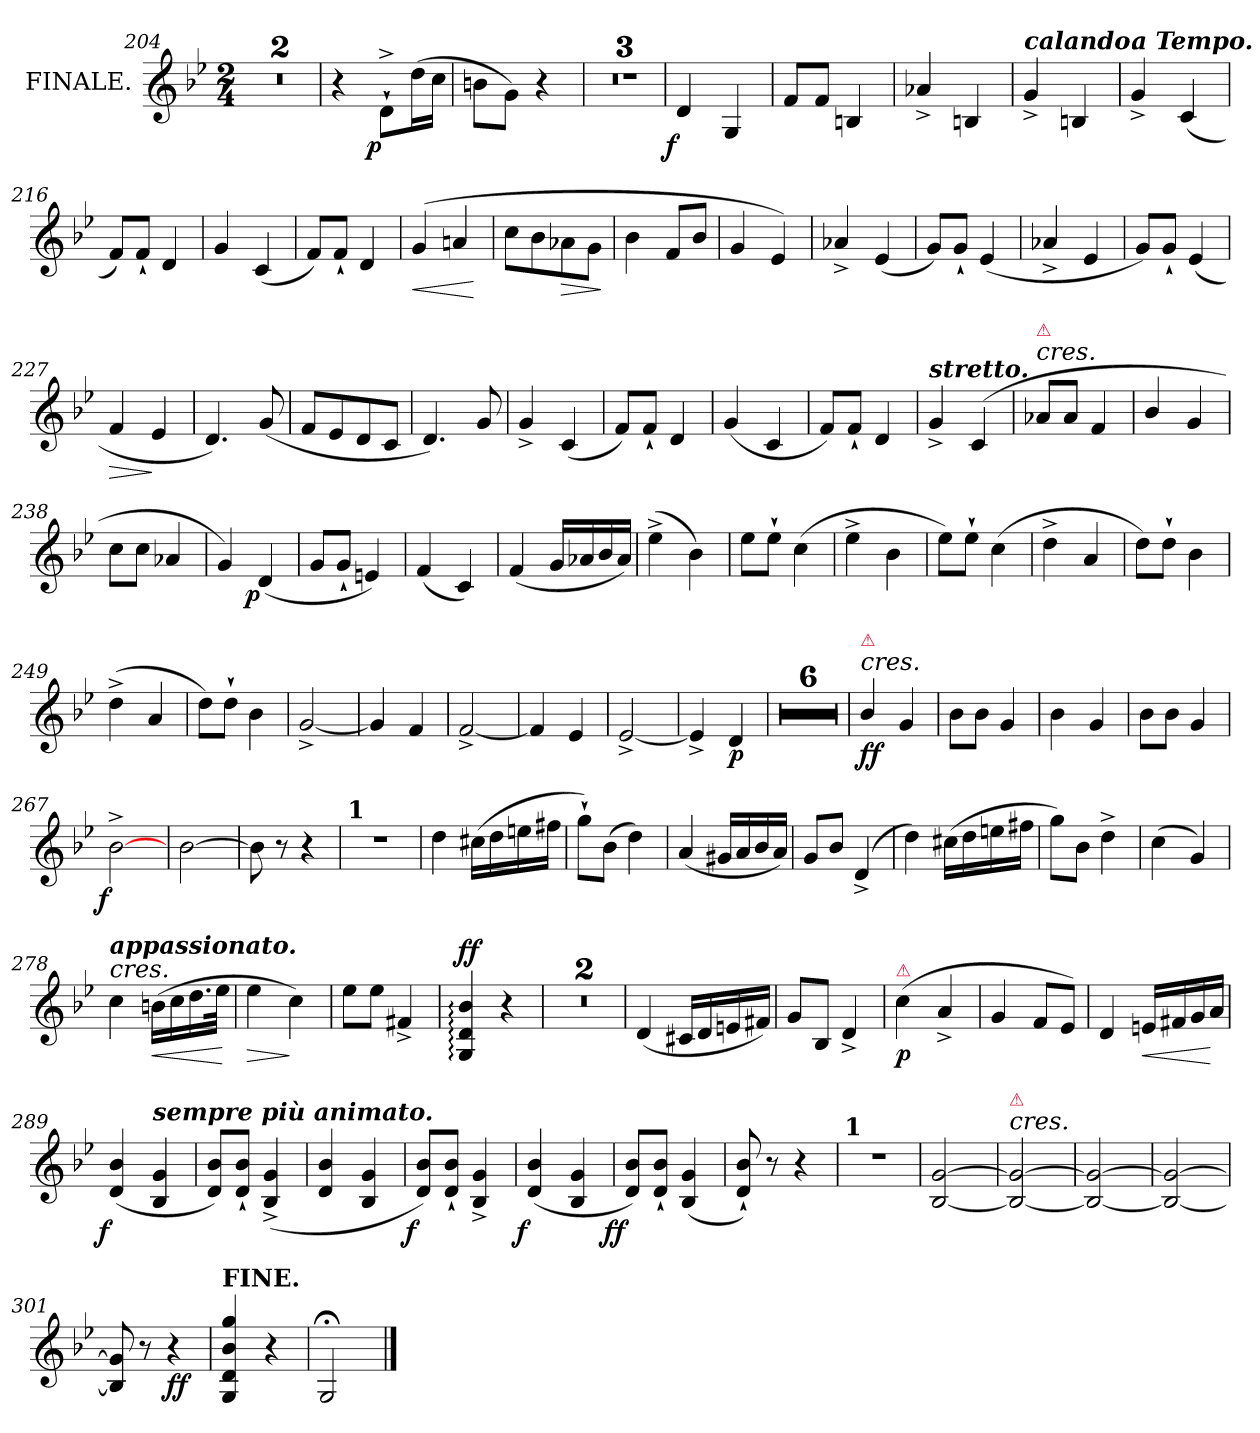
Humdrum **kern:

**kern	**dynam
*part1	*part1
*staff1	*staff1
*I"FINALE.	*
*clefG2	*
*k[b-e-]	*
*g:	*
*M2/4	*
=204	=204
2rdd	.
=205	=205
2rdd	.
=206	=206
4r	.
!	!LO:DY:rj
8d`>^<\L	p
(>16ddL	.
16ccJJ	.
=207	=207
8bn\L	.
8gJ)	.
4r	.
=208	=208
2rdd	.
=209	=209
2rdd	.
=210	=210
2rdd	.
=211	=211
!	!LO:DY:rj
4d	f
4G	.
=212	=212
8fL	.
8fJ	.
4Bn	.
=213	=213
4a-X^>	.
4Bn	.
=214	=214
!LO:TX:a:Bi:t=calando.	!
4g^<	.
4Bn	.
=215	=215
!LO:TX:a:Bi:t=a Tempo.	!
4g^<	.
(<4c	.
=216	=216
8fL)	.
8f`<J	.
4d	.
=217	=217
4g	.
(<4c	.
=218	=218
8fL)	.
8f`<J	.
4d	.
=219	=219
!	!LO:HP:b
(>4g	<
4an	.
.	[
=220	=220
8cc\L	.
8b-	.
!	!LO:HP:b
8a-X	>
8gJ	.
.	]
=221	=221
4b-	.
8fL	.
8b-J	.
=222	=222
4g	.
4e-)	.
=223	=223
4a-X^<	.
(<4e-	.
=224	=224
8gL)	.
8g`<J	.
(<4e-	.
=225	=225
4a-X^<	.
4e-	.
=226	=226
8gL)	.
8g`<J	.
(<4e-	.
=227	=227
!	!LO:HP:b
4f	>
4e-	]
=228	=228
4.d)	.
(<8g	.
=229	=229
8fL	.
8e-	.
8d	.
8cJ	.
=230	=230
4.d)	.
8g	.
=231	=231
4g^<	.
(<4c	.
=232	=232
8fL)	.
8f`<J	.
4d	.
=233	=233
(<4g	.
4c	.
=234	=234
8fL)	.
8f`<J	.
4d	.
=235	=235
!LO:TX:a:Bi:t=stretto.	!
4g^<	.
(<4c	.
=236	=236
!LO:TX:a:i:t=cres.	!
!LO:TX:a:color=crimson:t=⚠	!
8a-XL	.
8a-J	.
4f	.
=237	=237
4b-/	.
4g	.
=238	=238
8ccL	.
8ccJ	.
4a-X	.
=239	=239
4g)	.
!	!LO:DY:rj
(<4d	p
=240	=240
8gL	.
8g`<J	.
4en)	.
=241	=241
(<4f	.
4c)	.
=242	=242
(<4f	.
16gLL	.
16a-X	.
16b-	.
16a-JJ)	.
=243	=243
(>4ee-^<	.
4b-)	.
=244	=244
8ee-L	.
8ee-`>J	.
(>4cc	.
=245	=245
4ee-^>	.
4b-	.
=246	=246
8ee-L)	.
8ee-`>J	.
(>4cc	.
=247	=247
4dd^<	.
4a	.
=248	=248
8ddL)	.
8dd`>J	.
4b-	.
=249	=249
(>4dd^<	.
4a	.
=250	=250
8ddL)	.
8dd`>J	.
4b-	.
=251	=251
[2g^<	.
=252	=252
4g]	.
4f	.
=253	=253
[2f^<	.
=254	=254
4f]	.
4e-	.
=255	=255
[2e-^<	.
=256	=256
4e-^<]	.
4d	p
=257	=257
2rdd	.
=258	=258
2rdd	.
=259	=259
2rdd	.
=260	=260
2rdd	.
=261	=261
2rdd	.
=262	=262
2rdd	.
=263	=263
!LO:TX:a:i:t=cres.	!
!LO:TX:a:color=crimson:t=⚠	!
4b-/	ff
4g	.
=264	=264
8b-L	.
8b-J	.
4g	.
=265	=265
4b-	.
4g	.
=266	=266
8b-L	.
8b-J	.
4g	.
=267	=267
!	!LO:DY:rj
[>2b-^<	f
=268	=268
[2b-	.
=269	=269
8b-]	.
8r	.
4r	.
=270	=270
!LO:TX:a:B:t=1	!
2rdd	.
=271	=271
4dd	.
(>16cc#XLL	.
16dd	.
16een	.
16ff#XJJ	.
=272	=272
8gg`>L)	.
(>8b-J	.
4dd)	.
=273	=273
(<4a	.
16g#XLL	.
16a	.
16b-	.
16aJJ)	.
=274	=274
8gL	.
8b-J	.
(>4d^<	.
=275	=275
4dd)	.
(>16cc#XLL	.
16dd	.
16een	.
16ff#XJJ	.
=276	=276
8ggL)	.
8b-J	.
4dd^<	.
=277	=277
(>4cc	.
4g)	.
=278	=278
!LO:TX:i:t=cres.	!
!LO:TX:a:Bi:t=appassionato.	!
4cc	.
!	!LO:HP:b
(>16bnLL	<
16cc	.
16.dd	.
32ee-JJk	.
.	[
=279	=279
!	!LO:HP:b
4ee-	>
4cc)	]
=280	=280
8ee-L	.
8ee-J	.
4f#X^<	.
=281	=281
!	!LO:DY:a
4G: 4d: 4b-:	ff
4r	.
=282	=282
2rdd	.
=283	=283
2rdd	.
=284	=284
(<4d	.
16c#XLL	.
16d	.
16en	.
16f#XJJ)	.
=285	=285
8gL	.
8B-J	.
4d^<	.
=286	=286
!LO:TX:a:color=crimson:t=⚠	!
(>4cc	p
4a^<	.
=287	=287
4g	.
8fL	.
8e-J)	.
=288	=288
4d	.
!	!LO:HP:b
16enLL	<
16f#X	.
16g	.
16aJJ	[
=289	=289
!	!LO:DY:rj
(<4d 4b-	f
!LO:TX:a:Bi:t=sempre più animato.	!
4B- 4g	.
=290	=290
8d 8b-L)	.
8d`< 8b-`<J	.
(>4B-^> 4g^>	.
=291	=291
4d 4b-	.
4B- 4g	.
=292	=292
!	!LO:DY:rj
8d 8b-L)	f
8d`< 8b-`<J	.
4B-^> 4g^>	.
=293	=293
!	!LO:DY:rj
(>4d 4b-	f
4B- 4g	.
=294	=294
!	!LO:DY:rj
8d 8b-L)	ff
8d`< 8b-`<J	.
(<4B- 4g	.
=295	=295
8d`< 8b-`<)	.
8r	.
4r	.
=296	=296
!LO:TX:a:B:t=1	!
2rdd	.
=297	=297
[<2B- [>2g	.
=298	=298
!LO:TX:a:i:t=cres.	!
!LO:TX:a:color=crimson:t=⚠	!
2B-_< 2g_>	.
=299	=299
2B-_ 2g_>	.
=300	=300
2B-_ 2g_	.
=301	=301
8B-] 8g]	.
8r	.
4r	ff
=302	=302
!LO:TX:a:B:t=FINE.	!
4G/ 4d/ 4b-/ 4gg/	.
4r	.
=303	=303
2G;</	.
==	==
*-	*-
